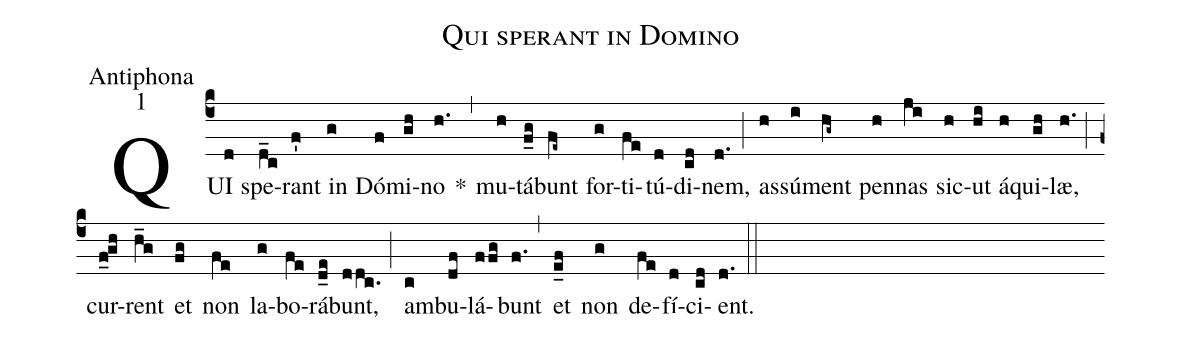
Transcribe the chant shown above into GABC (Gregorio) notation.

name:Qui sperant in Domino;
office-part:Antiphona;
mode:1;
%%
(c4) QUI(d) spe(d_c)rant(f') in(g) Dó(f)mi(gh)no(h.) *(,) mu(h)tá(f_g)bunt(fe~) for(g)ti(fe)tú(d)di(cd)nem,(d.) (;) as(h)sú(i)ment(hg~) pen(h)nas(ji) sic(h)ut(hi) á(h)qui(gh)læ,(h.) (;) cur(f_0gh)rent(h_g) et(fg) non(fe) la(g)bo(fe)rá(d_e)bunt,(ddc.) (;) am(c)bu(df)lá(ffg)bunt(f.) (,) et(e_f) non(g) de(fe)fí(d)ci(cd)ent.(d.) (::)
